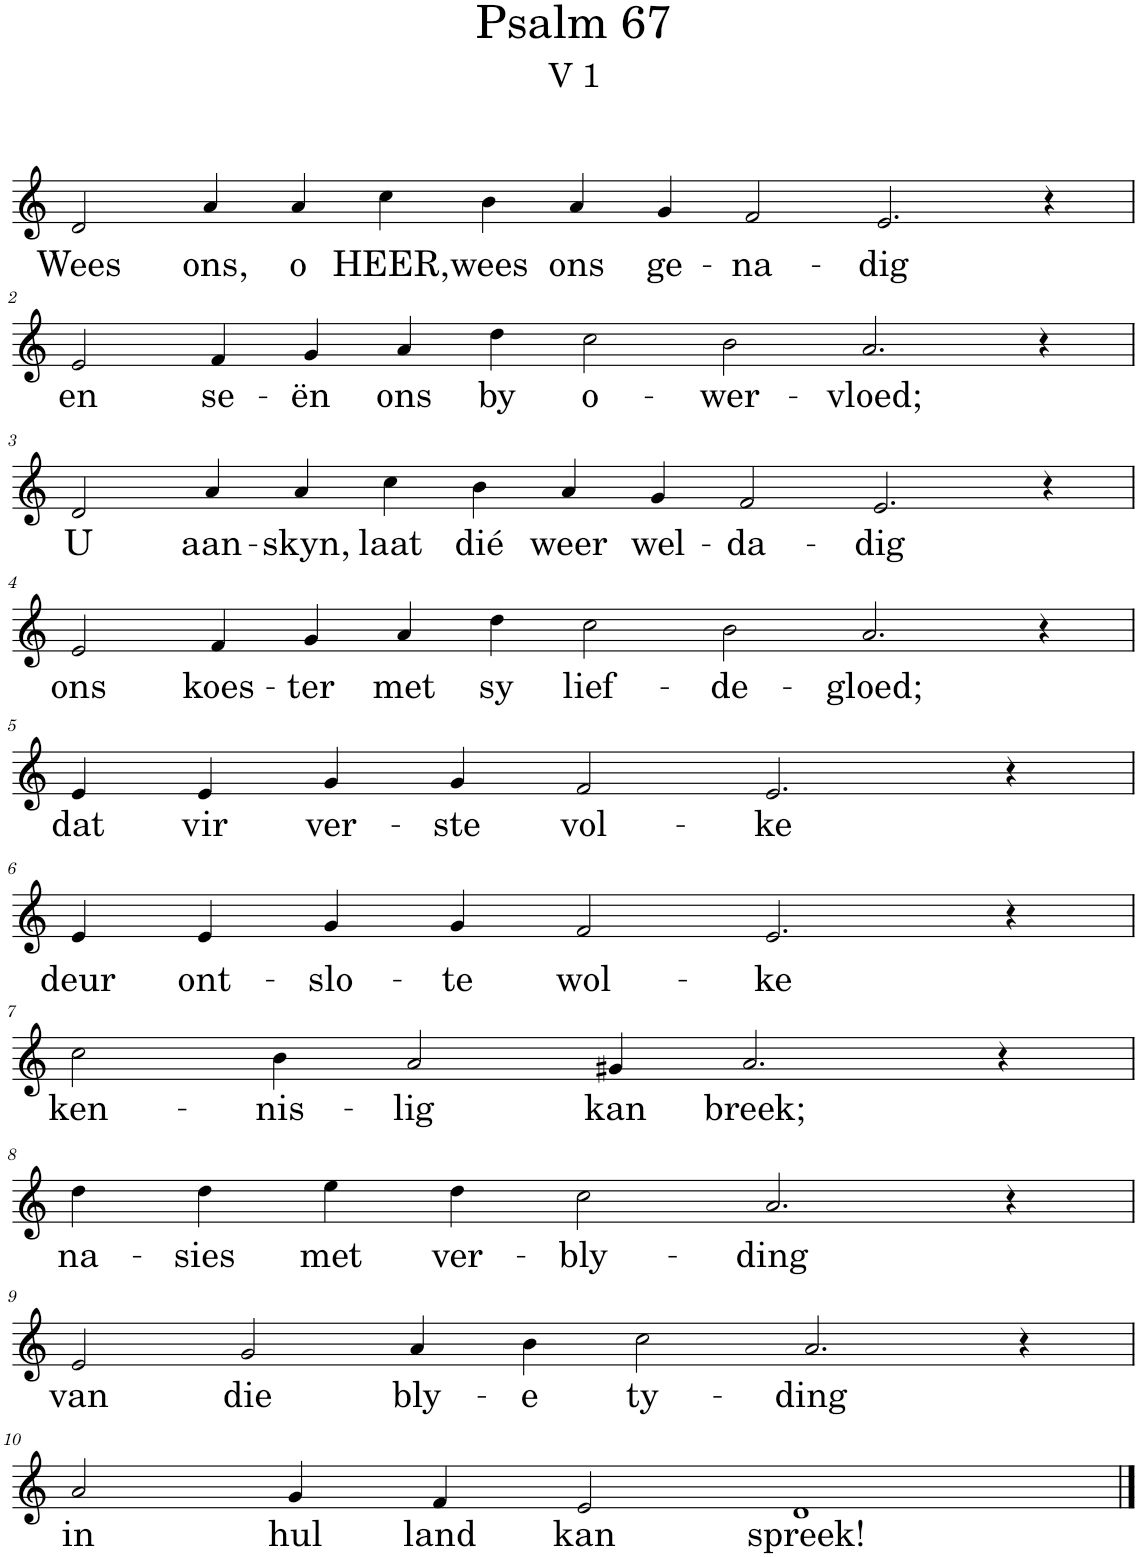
**kern	**text
*part1	*part1
*staff1	*staff1
*I"Pipe Organ	*
*I'Org.	*
*clefG2	*
*k[]	*
*M14/4	*
=1	=1
!	!LO:LY:b
2d/	Wees
!	!LO:LY:b
4a/	ons,
!	!LO:LY:b
4a/	o
!	!LO:LY:b
4cc\	HEER,
!	!LO:LY:b
4b\	wees
!	!LO:LY:b
4a/	ons
!	!LO:LY:b
4g/	ge-
!	!LO:LY:b
2f/	-na-
!	!LO:LY:b
2.e/	-dig
4r	.
!!LO:LB:g=z
=2	=2
!	!LO:LY:b
2e/	en
!	!LO:LY:b
4f/	se-
!	!LO:LY:b
4g/	-ën
!	!LO:LY:b
4a/	ons
!	!LO:LY:b
4dd\	by
!	!LO:LY:b
2cc\	o-
!	!LO:LY:b
2b\	-wer-
!	!LO:LY:b
2.a/	-vloed;
4r	.
!!LO:LB:g=z
=3	=3
!	!LO:LY:b
2d/	U
!	!LO:LY:b
4a/	aan-
!	!LO:LY:b
4a/	-skyn,
!	!LO:LY:b
4cc\	laat
!	!LO:LY:b
4b\	dié
!	!LO:LY:b
4a/	weer
!	!LO:LY:b
4g/	wel-
!	!LO:LY:b
2f/	-da-
!	!LO:LY:b
2.e/	-dig
4r	.
!!LO:LB:g=z
=4	=4
!	!LO:LY:b
2e/	ons
!	!LO:LY:b
4f/	koes-
!	!LO:LY:b
4g/	-ter
!	!LO:LY:b
4a/	met
!	!LO:LY:b
4dd\	sy
!	!LO:LY:b
2cc\	lief-
!	!LO:LY:b
2b\	-de-
!	!LO:LY:b
2.a/	-gloed;
4r	.
!!LO:LB:g=z
=5	=5
*M10/4	*
!	!LO:LY:b
4e/	dat
!	!LO:LY:b
4e/	vir
!	!LO:LY:b
4g/	ver-
!	!LO:LY:b
4g/	-ste
!	!LO:LY:b
2f/	vol-
!	!LO:LY:b
2.e/	-ke
4r	.
!!LO:LB:g=z
=6	=6
!	!LO:LY:b
4e/	deur
!	!LO:LY:b
4e/	ont-
!	!LO:LY:b
4g/	-slo-
!	!LO:LY:b
4g/	-te
!	!LO:LY:b
2f/	wol-
!	!LO:LY:b
2.e/	-ke
4r	.
!!LO:LB:g=z
=7	=7
!	!LO:LY:b
2cc\	ken-
!	!LO:LY:b
4b\	-nis-
!	!LO:LY:b
2a/	-lig
!	!LO:LY:b
4g#X/	kan
!	!LO:LY:b
2.a/	breek;
4r	.
!!LO:LB:g=z
=8	=8
!	!LO:LY:b
4dd\	na-
!	!LO:LY:b
4dd\	-sies
!	!LO:LY:b
4ee\	met
!	!LO:LY:b
4dd\	ver-
!	!LO:LY:b
2cc\	-bly-
!	!LO:LY:b
2.a/	-ding
4r	.
!!LO:LB:g=z
=9	=9
*M12/4	*
!	!LO:LY:b
2e/	van
!	!LO:LY:b
2g/	die
!	!LO:LY:b
4a/	bly-
!	!LO:LY:b
4b\	-e
!	!LO:LY:b
2cc\	ty-
!	!LO:LY:b
2.a/	-ding
4r	.
!!LO:LB:g=z
=10	=10
*M10/4	*
!	!LO:LY:b
2a/	in
!	!LO:LY:b
4g/	hul
!	!LO:LY:b
4f/	land
!	!LO:LY:b
2e/	kan
!	!LO:LY:b
1d	spreek!
==	==
*-	*-
